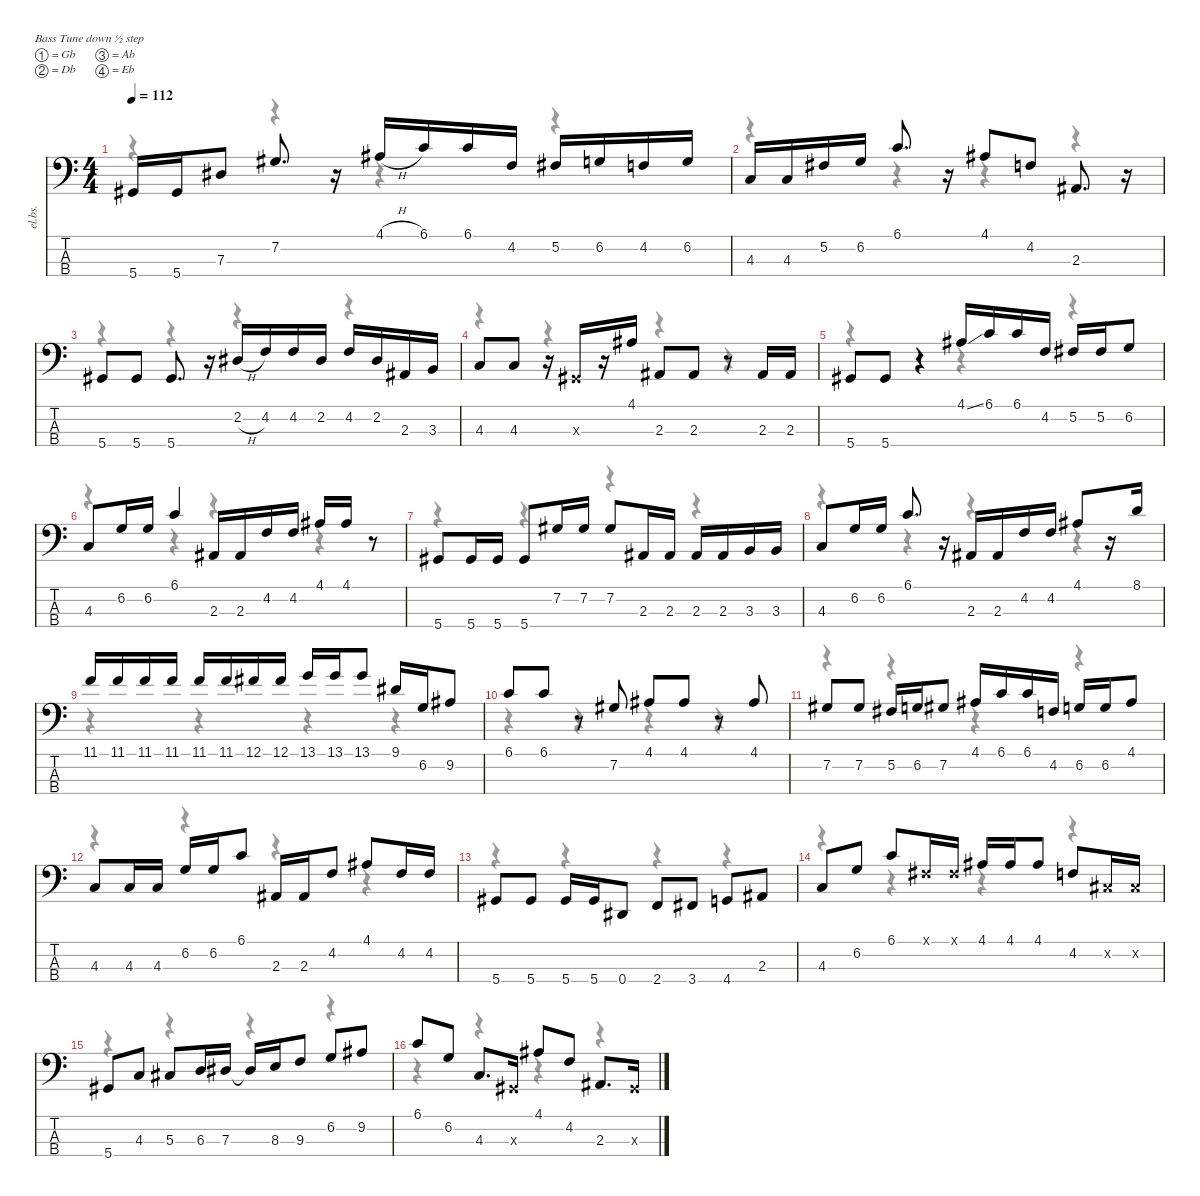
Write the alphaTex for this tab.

\defaultSystemsLayout 4
\hideDynamics
\bracketExtendMode nobrackets
\otherSystemsTrackNameOrientation horizontal
\track ("Bass" "el.bs.") {instrument electricbassfinger}
\staff {score tabs}
\tuning (Gb2 Db2 Ab1 Eb1)
\voice
\ts (4 4)
\tempo 112
\clef f4
\ks c
5.4{acc #}.16{dy f} 5.4{acc #}.16 7.3{acc #}.8 7.2{acc #}.8{d} r.16 4.1{h acc #}.16 6.1.16 6.1.16 4.2.16 5.2{acc #}.16 6.2.16 4.2.16 6.2.16 |
4.3.16 4.3.16 5.2{acc #}.16 6.2.16 6.1.8{d} r.16 4.1{acc #}.8 4.2.8 2.3{acc #}.8{d} r.16 |
5.4{acc #}.8 5.4{acc #}.8 5.4{acc #}.8{d} r.16 2.2{h acc #}.16 4.2.16 4.2.16 2.2{acc #}.16 4.2.16 2.2{acc #}.16 2.3{acc #}.16 3.3.16 |
4.3.8 4.3.8 r.16 0.3{x acc #}.16 r.16 4.1{acc #}.16 2.3{acc #}.8 2.3{acc #}.8 r.8 2.3{acc #}.16 2.3{acc #}.16 |
5.4{acc #}.8 5.4{acc #}.8 r.4 4.1{ss acc #}.16 6.1.16 6.1.16 4.2.16 5.2{acc #}.16 5.2{acc #}.16 6.2.8 |
4.3.8 6.2.16 6.2.16 6.1.4 2.3{acc #}.16 2.3{acc #}.16 4.2.16 4.2.16 4.1{acc #}.16 4.1{acc #}.16 r.8 |
5.4{acc #}.8 5.4{acc #}.16 5.4{acc #}.16 5.4{acc #}.8 7.2{acc #}.16 7.2{acc #}.16 7.2{acc #}.8 2.3{acc #}.16 2.3{acc #}.16 2.3{acc #}.16 2.3{acc #}.16 3.3.16 3.3.16 |
4.3.8 6.2.16 6.2.16 6.1.8{d} r.16 2.3{acc #}.16 2.3{acc #}.16 4.2.16 4.2.16 4.1{acc #}.8 r.16 8.1.16 |
11.1.16 11.1.16 11.1.16 11.1.16 11.1.16 11.1.16 12.1{acc #}.16 12.1{acc #}.16 13.1.16 13.1.16 13.1.8 9.1{acc #}.16 6.2.16 9.2{acc #}.8 |
6.1.8 6.1.8 r.8 7.2{acc #}.8 4.1{acc #}.8 4.1{acc #}.8 r.8 4.1{acc #}.8 |
7.2{acc #}.8 7.2{acc #}.8 5.2{acc #}.16 6.2.16 7.2{acc #}.8 4.1{acc #}.16 6.1.16 6.1.16 4.2.16 6.2.16 6.2.16 4.1{acc #}.8 |
4.3.8 4.3.16 4.3.16 6.2.16 6.2.16 6.1.8 2.3{acc #}.16 2.3{acc #}.16 4.2.8 4.1{acc #}.8 4.2.16 4.2.16 |
5.4{acc #}.8 5.4{acc #}.8 5.4{acc #}.16 5.4{acc #}.16 0.4{acc #}.8 2.4.8 3.4{acc #}.8 4.4.8 2.3{acc #}.8 |
4.3.8 6.2.8 6.1.8 0.1{x acc #}.16 0.1{x acc #}.16 4.1{acc #}.16 4.1{acc #}.16 4.1{acc #}.8 4.2.8 0.2{x acc #}.16 0.2{x acc #}.16 |
5.4{acc #}.8 4.3.8 5.3{acc #}.8 6.3.16 7.3{acc #}.16 7.3{t acc #}.16 8.3.16 9.3.8 6.2.8 9.2{acc #}.8 |
6.1.8 6.2.8 4.3.8{d} 0.3{x acc #}.16 4.1{acc #}.8 4.2.8 2.3{acc #}.8{d} 0.3{x acc #}.16
\voice
\clef f4
\ottava regular
\simile none
\ks c
r.4{dy mf} r.4 r.4 r.4 |
r.4 r.4 r.4 r.4 |
r.4 r.4 r.4 r.4 |
r.4 r.4 r.4 r.4 |
r.4 r.4 r.4 r.4 |
r.4 r.4 r.4 r.4 |
r.4 r.4 r.4 r.4 |
r.4 r.4 r.4 r.4 |
r.4 r.4 r.4 r.4 |
r.4 r.4 r.4 r.4 |
r.4 r.4 r.4 r.4 |
r.4 r.4 r.4 r.4 |
r.4 r.4 r.4 r.4 |
r.4 r.4 r.4 r.4 |
r.4 r.4 r.4 r.4 |
r.4 r.4 r.4 r.4
